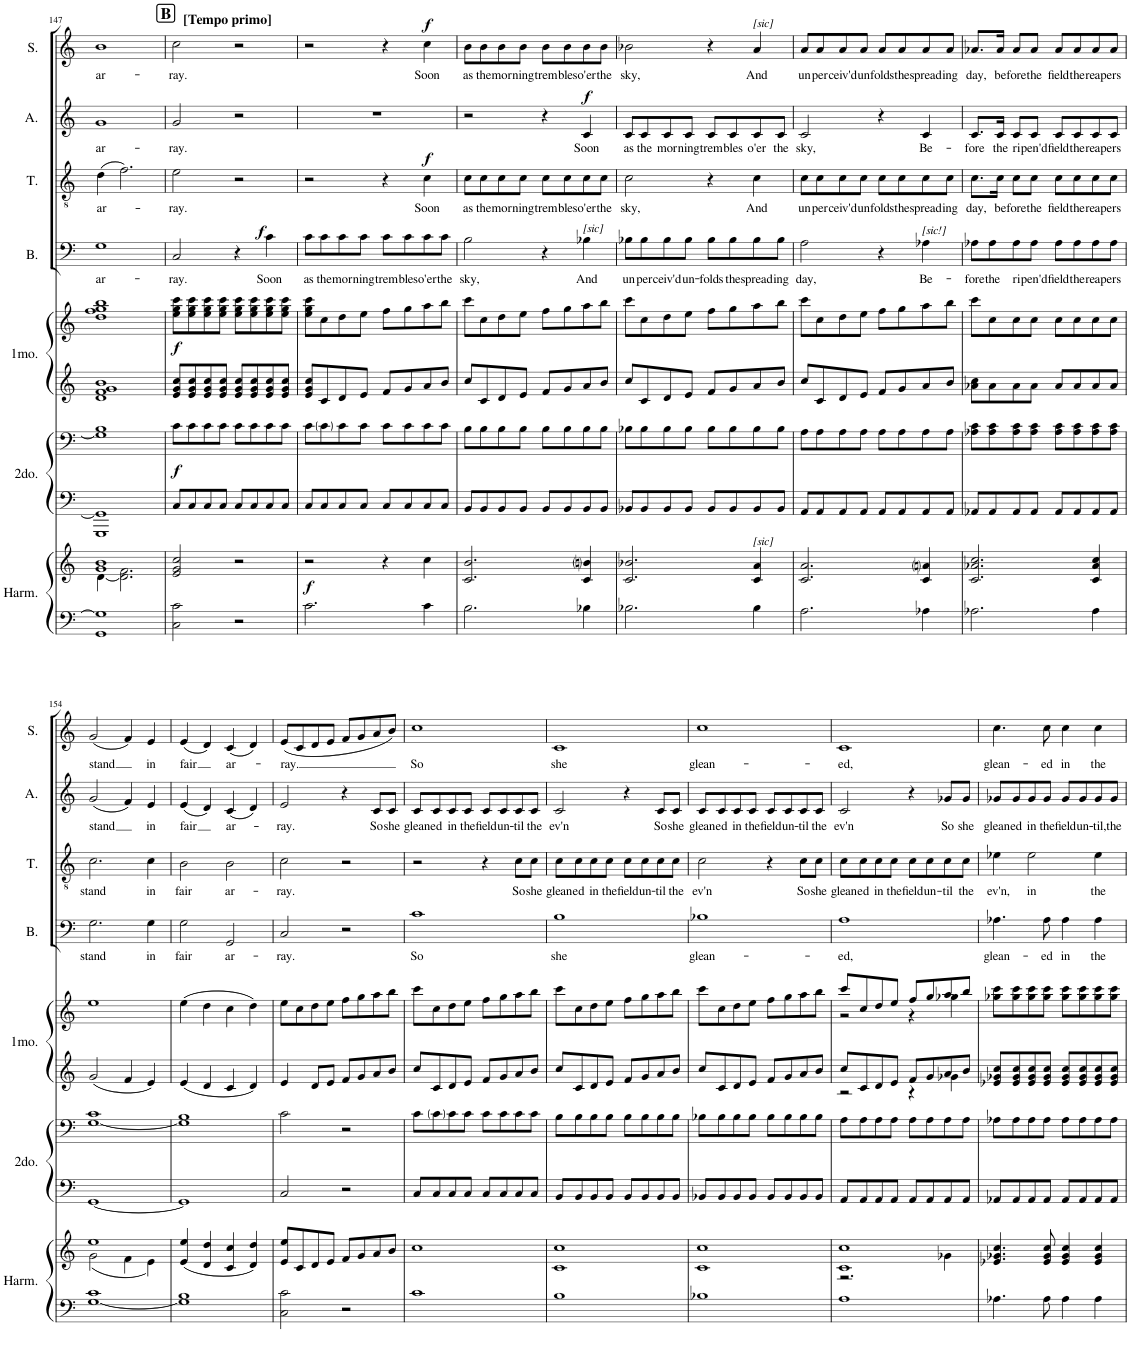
**kern	**kern	**dynam	**kern	**kern	**dynam	**kern	**kern	**dynam	**kern	**text	**dynam	**kern	**text	**dynam	**kern	**text	**dynam	**kern	**text	**dynam
*part7	*part7	*part7	*part6	*part6	*part6	*part5	*part5	*part5	*part4	*part4	*part4	*part3	*part3	*part3	*part2	*part2	*part2	*part1	*part1	*part1
*staff10	*staff9	*staff9/10	*staff8	*staff7	*staff7/8	*staff6	*staff5	*staff5/6	*staff4	*staff4	*staff4	*staff3	*staff3	*staff3	*staff2	*staff2	*staff2	*staff1	*staff1	*staff1
*I"Harmonium	*	*	*I"Secundo	*	*	*I"Primo	*	*	*I"Bass	*	*	*I"Tenor	*	*	*I"Alto	*	*	*I"Soprano	*	*
*I'Harm.	*	*	*	*	*	*	*	*	*I'B.	*	*	*I'T.	*	*	*I'A.	*	*	*I'S.	*	*
!!LO:PB:g=z
*clefF4	*clefG2	*	*clefF4	*clefF4	*	*clefF4	*clefG2	*	*clefF4	*	*	*clefGv2	*	*	*clefG2	*	*	*clefG2	*	*
*k[]	*k[]	*	*k[]	*k[]	*	*k[]	*k[]	*	*k[]	*	*	*k[]	*	*	*k[]	*	*	*k[]	*	*
*M4/4	*M4/4	*	*M4/4	*M4/4	*	*M4/4	*M4/4	*	*M4/4	*	*	*M4/4	*	*	*M4/4	*	*	*M4/4	*	*
*met(c)	*met(c)	*	*met(c)	*met(c)	*	*met(c)	*met(c)	*	*met(c)	*	*	*met(c)	*	*	*met(c)	*	*	*met(c)	*	*
=147	=147	=147	=147	=147	=147	=147	=147	=147	=147	=147	=147	=147	=147	=147	=147	=147	=147	=147	=147	=147
*	*^	*	*	*	*	*	*	*	*	*	*	*	*	*	*	*	*	*	*	*
!	!	!	!	!	!	!	!	!	!	!	!LO:LY:b	!	!	!LO:LY:b	!	!	!LO:LY:b	!	!	!LO:LY:b	!
1GG 1G]	1g 1b	[4d\	.	1GGG 1GG]	1G] 1B	.	1d 1f 1g 1b	1dd 1ff 1gg 1bb	.	1G	ar-	.	(4d\	ar-	.	1g	ar-	.	1b	ar-	.
.	.	2.d\] 2.f\	.	.	.	.	.	.	.	.	.	.	2.f\)	.	.	.	.	.	.	.	.
=148	=148	=148	=148	=148	=148	=148	=148	=148	=148	=148	=148	=148	=148	=148	=148	=148	=148	=148	=148	=148	=148
!!LO:REH:place=s1:a:B:cj:fs=14:t=B
!	!	!	!	!	!	!	!	!	!	!	!	!	!	!	!	!	!	!	!LO:TX:a:B:t=[Tempo primo]	!	!
!	!	!	!	!	!	!LO:DY:b	!	!	!LO:DY:b	!	!LO:LY:b	!	!	!LO:LY:b	!	!	!LO:LY:b	!	!	!LO:LY:b	!
*	*v	*v	*	*	*	*	*	*	*	*	*	*	*	*	*	*	*	*	*	*	*
2C\ 2c\	2e/ 2g/ 2cc/	.	8C/L	8c\L	f	8e/ 8g/ 8cc/L	8ee\ 8gg\ 8ccc\L	f	2C/	-ray.	.	2e\	-ray.	.	2g/	-ray.	.	2cc\	-ray.	.
.	.	.	8C/	8c\	.	8e/ 8g/ 8cc/	8ee\ 8gg\ 8ccc\	.	.	.	.	.	.	.	.	.	.	.	.	.
.	.	.	8C/	8c\	.	8e/ 8g/ 8cc/	8ee\ 8gg\ 8ccc\	.	.	.	.	.	.	.	.	.	.	.	.	.
.	.	.	8C/J	8c\J	.	8e/ 8g/ 8cc/J	8ee\ 8gg\ 8ccc\J	.	.	.	.	.	.	.	.	.	.	.	.	.
2r	2r	.	8C/L	8c\L	.	8e/ 8g/ 8cc/L	8ee\ 8gg\ 8ccc\L	.	4r	.	.	2r	.	.	2r	.	.	2r	.	.
.	.	.	8C/	8c\	.	8e/ 8g/ 8cc/	8ee\ 8gg\ 8ccc\	.	.	.	.	.	.	.	.	.	.	.	.	.
!	!	!	!	!	!	!	!	!	!	!LO:LY:b	!LO:DY:a	!	!	!	!	!	!	!	!	!
.	.	.	8C/	8c\	.	8e/ 8g/ 8cc/	8ee\ 8gg\ 8ccc\	.	4c\	Soon	f	.	.	.	.	.	.	.	.	.
.	.	.	8C/J	8c\J	.	8e/ 8g/ 8cc/J	8ee\ 8gg\ 8ccc\J	.	.	.	.	.	.	.	.	.	.	.	.	.
=149	=149	=149	=149	=149	=149	=149	=149	=149	=149	=149	=149	=149	=149	=149	=149	=149	=149	=149	=149	=149
!	!	!LO:DY:a=2	!	!	!	!	!	!	!	!LO:LY:b	!	!	!	!	!	!	!	!	!	!
2.c\	2r	f	8C/L	8c\L	.	8e/ 8g/ 8cc/L	8ee\ 8gg\ 8ccc\L	.	8c\L	as	.	2r	.	.	1r	.	.	2r	.	.
!	!	!	!	!	!	!	!	!	!	!LO:LY:b	!	!	!	!	!	!	!	!	!	!
.	.	.	8C/	8c\	.	8c/	8cc\	.	8c\	the	.	.	.	.	.	.	.	.	.	.
!	!	!	!	!	!	!	!	!	!	!LO:LY:b	!	!	!	!	!	!	!	!	!	!
.	.	.	8C/	8c\	.	8d/	8dd\	.	8c\	mor-	.	.	.	.	.	.	.	.	.	.
!	!	!	!	!	!	!	!	!	!	!LO:LY:b	!	!	!	!	!	!	!	!	!	!
.	.	.	8C/J	8c\J	.	8e/J	8ee\J	.	8c\J	-ning	.	.	.	.	.	.	.	.	.	.
!	!	!	!	!	!	!	!	!	!	!LO:LY:b	!	!	!	!	!	!	!	!	!	!
.	4r	.	8C/L	8c\L	.	8f/L	8ff\L	.	8c\L	trem-	.	4r	.	.	.	.	.	4r	.	.
!	!	!	!	!	!	!	!	!	!	!LO:LY:b	!	!	!	!	!	!	!	!	!	!
.	.	.	8C/	8c\	.	8g/	8gg\	.	8c\	-bles	.	.	.	.	.	.	.	.	.	.
!	!	!	!	!	!	!	!	!	!	!LO:LY:b	!	!	!LO:LY:b	!LO:DY:a	!	!	!	!	!LO:LY:b	!LO:DY:a
4c\	4cc\	.	8C/	8c\	.	8a/	8aa\	.	8c\	o'er	.	4c\	Soon	f	.	.	.	4cc\	Soon	f
!	!	!	!	!	!	!	!	!	!	!LO:LY:b	!	!	!	!	!	!	!	!	!	!
.	.	.	8C/J	8c\J	.	8b/J	8bb\J	.	8c\J	the	.	.	.	.	.	.	.	.	.	.
=150	=150	=150	=150	=150	=150	=150	=150	=150	=150	=150	=150	=150	=150	=150	=150	=150	=150	=150	=150	=150
!	!	!	!	!	!	!	!	!	!	!LO:LY:b	!	!	!LO:LY:b	!	!	!	!	!	!LO:LY:b	!
2.B\	2.c/ 2.b/	.	8BB/L	8B\L	.	8cc/L	8ccc\L	.	2B\	sky,	.	8c\L	as	.	2r	.	.	8b\L	as	.
!	!	!	!	!	!	!	!	!	!	!	!	!	!LO:LY:b	!	!	!	!	!	!LO:LY:b	!
.	.	.	8BB/	8B\	.	8c/	8cc\	.	.	.	.	8c\	the	.	.	.	.	8b\	the	.
!	!	!	!	!	!	!	!	!	!	!	!	!	!LO:LY:b	!	!	!	!	!	!LO:LY:b	!
.	.	.	8BB/	8B\	.	8d/	8dd\	.	.	.	.	8c\	mor-	.	.	.	.	8b\	mor-	.
!	!	!	!	!	!	!	!	!	!	!	!	!	!LO:LY:b	!	!	!	!	!	!LO:LY:b	!
.	.	.	8BB/J	8B\J	.	8e/J	8ee\J	.	.	.	.	8c\J	-ning	.	.	.	.	8b\J	-ning	.
!	!	!	!	!	!	!	!	!	!	!	!	!	!LO:LY:b	!	!	!	!	!	!LO:LY:b	!
.	.	.	8BB/L	8B\L	.	8f/L	8ff\L	.	4r	.	.	8c\L	trem-	.	4r	.	.	8b\L	trem-	.
!	!	!	!	!	!	!	!	!	!	!	!	!	!LO:LY:b	!	!	!	!	!	!LO:LY:b	!
.	.	.	8BB/	8B\	.	8g/	8gg\	.	.	.	.	8c\	-bles	.	.	.	.	8b\	-bles	.
!	!	!	!	!	!	!	!	!	!LO:TX:a:i:t=[sic]	!	!	!	!	!	!	!	!	!	!	!
!	!	!	!	!	!	!	!	!	!	!LO:LY:b	!	!	!LO:LY:b	!	!	!LO:LY:b	!LO:DY:a	!	!LO:LY:b	!
4B-X\	4c/ 4bni/	.	8BB/	8B\	.	8a/	8aa\	.	4B-X\	And	.	8c\	o'er	.	4c/	Soon	f	8b\	o'er	.
!	!	!	!	!	!	!	!	!	!	!	!	!	!LO:LY:b	!	!	!	!	!	!LO:LY:b	!
.	.	.	8BB/J	8B\J	.	8b/J	8bb\J	.	.	.	.	8c\J	the	.	.	.	.	8b\J	the	.
=151	=151	=151	=151	=151	=151	=151	=151	=151	=151	=151	=151	=151	=151	=151	=151	=151	=151	=151	=151	=151
!	!	!	!	!	!	!	!	!	!	!LO:LY:b	!	!	!LO:LY:b	!	!	!LO:LY:b	!	!	!LO:LY:b	!
2.B-X\	2.c/ 2.b-X/	.	8BB-X/L	8B-X\L	.	8cc/L	8ccc\L	.	8B-X\L	un-	.	2c\	sky,	.	8c/L	as	.	2b-X\	sky,	.
!	!	!	!	!	!	!	!	!	!	!LO:LY:b	!	!	!	!	!	!LO:LY:b	!	!	!	!
.	.	.	8BB-/	8B-\	.	8c/	8cc\	.	8B-\	-per-	.	.	.	.	8c/	the	.	.	.	.
!	!	!	!	!	!	!	!	!	!	!LO:LY:b	!	!	!	!	!	!LO:LY:b	!	!	!	!
.	.	.	8BB-/	8B-\	.	8d/	8dd\	.	8B-\	-ceiv'd	.	.	.	.	8c/	mor-	.	.	.	.
!	!	!	!	!	!	!	!	!	!	!LO:LY:b	!	!	!	!	!	!LO:LY:b	!	!	!	!
.	.	.	8BB-/J	8B-\J	.	8e/J	8ee\J	.	8B-\J	un-	.	.	.	.	8c/J	-ning	.	.	.	.
!	!	!	!	!	!	!	!	!	!	!LO:LY:b	!	!	!	!	!	!LO:LY:b	!	!	!	!
.	.	.	8BB-/L	8B-\L	.	8f/L	8ff\L	.	8B-\L	-folds	.	4r	.	.	8c/L	trem-	.	4r	.	.
!	!	!	!	!	!	!	!	!	!	!LO:LY:b	!	!	!	!	!	!LO:LY:b	!	!	!	!
.	.	.	8BB-/	8B-\	.	8g/	8gg\	.	8B-\	the	.	.	.	.	8c/	-bles	.	.	.	.
!	!	!	!	!	!	!	!	!	!	!	!	!	!	!	!	!	!	!LO:TX:a:i:t=[sic]	!	!
!	!LO:TX:a:i:t=[sic]	!	!	!	!	!	!	!	!	!	!	!	!	!	!	!	!	!	!	!
!	!	!	!	!	!	!	!	!	!	!LO:LY:b	!	!	!LO:LY:b	!	!	!LO:LY:b	!	!	!LO:LY:b	!
4B-\	4c/ 4a/	.	8BB-/	8B-\	.	8a/	8aa\	.	8B-\	spread-	.	4c\	And	.	8c/	o'er	.	4a/	And	.
!	!	!	!	!	!	!	!	!	!	!LO:LY:b	!	!	!	!	!	!LO:LY:b	!	!	!	!
.	.	.	8BB-/J	8B-\J	.	8b/J	8bb\J	.	8B-\J	-ing	.	.	.	.	8c/J	the	.	.	.	.
=152	=152	=152	=152	=152	=152	=152	=152	=152	=152	=152	=152	=152	=152	=152	=152	=152	=152	=152	=152	=152
!	!	!	!	!	!	!	!	!	!	!LO:LY:b	!	!	!LO:LY:b	!	!	!LO:LY:b	!	!	!LO:LY:b	!
2.A\	2.c/ 2.a/	.	8AA/L	8A\L	.	8cc/L	8ccc\L	.	2A\	day,	.	8c\L	un-	.	2c/	sky,	.	8a/L	un-	.
!	!	!	!	!	!	!	!	!	!	!	!	!	!LO:LY:b	!	!	!	!	!	!LO:LY:b	!
.	.	.	8AA/	8A\	.	8c/	8cc\	.	.	.	.	8c\	-per-	.	.	.	.	8a/	-per-	.
!	!	!	!	!	!	!	!	!	!	!	!	!	!LO:LY:b	!	!	!	!	!	!LO:LY:b	!
.	.	.	8AA/	8A\	.	8d/	8dd\	.	.	.	.	8c\	-ceiv'd	.	.	.	.	8a/	-ceiv'd	.
!	!	!	!	!	!	!	!	!	!	!	!	!	!LO:LY:b	!	!	!	!	!	!LO:LY:b	!
.	.	.	8AA/J	8A\J	.	8e/J	8ee\J	.	.	.	.	8c\J	un-	.	.	.	.	8a/J	un-	.
!	!	!	!	!	!	!	!	!	!	!	!	!	!LO:LY:b	!	!	!	!	!	!LO:LY:b	!
.	.	.	8AA/L	8A\L	.	8f/L	8ff\L	.	4r	.	.	8c\L	-folds	.	4r	.	.	8a/L	-folds	.
!	!	!	!	!	!	!	!	!	!	!	!	!	!LO:LY:b	!	!	!	!	!	!LO:LY:b	!
.	.	.	8AA/	8A\	.	8g/	8gg\	.	.	.	.	8c\	the	.	.	.	.	8a/	the	.
!	!	!	!	!	!	!	!	!	!LO:TX:a:i:t=[sic!]	!	!	!	!	!	!	!	!	!	!	!
!	!	!	!	!	!	!	!	!	!	!LO:LY:b	!	!	!LO:LY:b	!	!	!LO:LY:b	!	!	!LO:LY:b	!
4A-X\	4c/ 4ani/	.	8AA/	8A\	.	8a/	8aa\	.	4A-X\	Be-	.	8c\	spread-	.	4c/	Be-	.	8a/	spread-	.
!	!	!	!	!	!	!	!	!	!	!	!	!	!LO:LY:b	!	!	!	!	!	!LO:LY:b	!
.	.	.	8AA/J	8A\J	.	8b/J	8bb\J	.	.	.	.	8c\J	-ing	.	.	.	.	8a/J	-ing	.
=153	=153	=153	=153	=153	=153	=153	=153	=153	=153	=153	=153	=153	=153	=153	=153	=153	=153	=153	=153	=153
!	!	!	!	!	!	!	!	!	!	!LO:LY:b	!	!	!LO:LY:b	!	!	!LO:LY:b	!	!	!LO:LY:b	!
2.A-X\	2.c/ 2.a-X/ 2.cc/	.	8AA-X/L	8A-X\ 8c\L	.	8a-X\ 8cc\L	8ccc\L	.	8A-X\L	-fore	.	8.c\L	day,	.	8.c/L	-fore	.	8.a-X/L	day,	.
!	!	!	!	!	!	!	!	!	!	!LO:LY:b	!	!	!	!	!	!	!	!	!	!
.	.	.	8AA-/	8A-\ 8c\	.	8a-\	8cc\	.	8A-\	the	.	.	.	.	.	.	.	.	.	.
!	!	!	!	!	!	!	!	!	!	!	!	!	!LO:LY:b	!	!	!LO:LY:b	!	!	!LO:LY:b	!
.	.	.	.	.	.	.	.	.	.	.	.	16c\Jk	be-	.	16c/Jk	the	.	16a-/Jk	be-	.
!	!	!	!	!	!	!	!	!	!	!LO:LY:b	!	!	!LO:LY:b	!	!	!LO:LY:b	!	!	!LO:LY:b	!
.	.	.	8AA-/	8A-\ 8c\	.	8a-\	8cc\	.	8A-\	ri-	.	8c\L	-fore	.	8c/L	ri-	.	8a-/L	-fore	.
!	!	!	!	!	!	!	!	!	!	!LO:LY:b	!	!	!LO:LY:b	!	!	!LO:LY:b	!	!	!LO:LY:b	!
.	.	.	8AA-/J	8A-\ 8c\J	.	8a-\J	8cc\J	.	8A-\J	-pen'd	.	8c\J	the	.	8c/J	-pen'd	.	8a-/J	the	.
!	!	!	!	!	!	!	!	!	!	!LO:LY:b	!	!	!LO:LY:b	!	!	!LO:LY:b	!	!	!LO:LY:b	!
.	.	.	8AA-/L	8A-\ 8c\L	.	8a-/L	8cc\L	.	8A-\L	field	.	8c\L	field	.	8c/L	field	.	8a-/L	field	.
!	!	!	!	!	!	!	!	!	!	!LO:LY:b	!	!	!LO:LY:b	!	!	!LO:LY:b	!	!	!LO:LY:b	!
.	.	.	8AA-/	8A-\ 8c\	.	8a-/	8cc\	.	8A-\	the	.	8c\	the	.	8c/	the	.	8a-/	the	.
!	!	!	!	!	!	!	!	!	!	!LO:LY:b	!	!	!LO:LY:b	!	!	!LO:LY:b	!	!	!LO:LY:b	!
4A-\	4c/ 4a-/ 4cc/	.	8AA-/	8A-\ 8c\	.	8a-/	8cc\	.	8A-\	reap-	.	8c\	reap-	.	8c/	reap-	.	8a-/	reap-	.
!	!	!	!	!	!	!	!	!	!	!LO:LY:b	!	!	!LO:LY:b	!	!	!LO:LY:b	!	!	!LO:LY:b	!
.	.	.	8AA-/J	8A-\ 8c\J	.	8a-/J	8cc\J	.	8A-\J	-ers	.	8c\J	-ers	.	8c/J	-ers	.	8a-/J	-ers	.
!!LO:LB:g=z
=154	=154	=154	=154	=154	=154	=154	=154	=154	=154	=154	=154	=154	=154	=154	=154	=154	=154	=154	=154	=154
*	*^	*	*	*	*	*	*	*	*	*	*	*	*	*	*	*	*	*	*	*
!	!	!	!	!	!	!	!	!	!	!	!LO:LY:b	!	!	!LO:LY:b	!	!	!LO:LY:b	!	!	!LO:LY:b	!
[1G 1c	1ee	(2g\	.	[1GG	[1G 1c	.	2g/	1ee	.	2.G\	stand	.	2.c\	stand	.	(2g/	stand	.	(2g/	stand	.
.	.	4f\	.	.	.	.	4f/	.	.	.	.	.	.	.	.	4f/)	.	.	4f/)	.	.
!	!	!	!	!	!	!	!	!	!	!	!LO:LY:b	!	!	!LO:LY:b	!	!	!LO:LY:b	!	!	!LO:LY:b	!
.	.	4e\)	.	.	.	.	4e/	.	.	4G\	in	.	4c\	in	.	4e/	in	.	4e/	in	.
=155	=155	=155	=155	=155	=155	=155	=155	=155	=155	=155	=155	=155	=155	=155	=155	=155	=155	=155	=155	=155	=155
!	!	!	!	!	!	!	!	!	!	!	!LO:LY:b	!	!	!LO:LY:b	!	!	!LO:LY:b	!	!	!LO:LY:b	!
*	*v	*v	*	*	*	*	*	*	*	*	*	*	*	*	*	*	*	*	*	*	*
1G] 1B	(4e/ 4ee/	.	1GG]	1G] 1B	.	4e/	(4ee\	.	2G\	fair	.	2B\	fair	.	(4e/	fair	.	(4e/	fair	.
.	4d/ 4dd/	.	.	.	.	4d/	4dd\	.	.	.	.	.	.	.	4d/)	.	.	4d/)	.	.
!	!	!	!	!	!	!	!	!	!	!LO:LY:b	!	!	!LO:LY:b	!	!	!LO:LY:b	!	!	!LO:LY:b	!
.	4c/ 4cc/	.	.	.	.	4c/	4cc\	.	2GG/	ar-	.	2B\	ar-	.	(4c/	ar-	.	(4c/	ar-	.
.	4d/ 4dd/)	.	.	.	.	4d/	4dd\)	.	.	.	.	.	.	.	4d/)	.	.	4d/)	.	.
=156	=156	=156	=156	=156	=156	=156	=156	=156	=156	=156	=156	=156	=156	=156	=156	=156	=156	=156	=156	=156
!	!	!	!	!	!	!	!	!	!	!LO:LY:b	!	!	!LO:LY:b	!	!	!LO:LY:b	!	!	!LO:LY:b	!
2C\ 2c\	8e/ 8ee/L	.	2C/	2c\	.	4e/	8ee\L	.	2C/	-ray.	.	2c\	-ray.	.	2e/	-ray.	.	(8e/L	-ray.	.
.	8c/	.	.	.	.	.	8cc\	.	.	.	.	.	.	.	.	.	.	8c/	.	.
.	8d/	.	.	.	.	8d/L	8dd\	.	.	.	.	.	.	.	.	.	.	8d/	.	.
.	8e/J	.	.	.	.	8e/J	8ee\J	.	.	.	.	.	.	.	.	.	.	8e/J	.	.
2r	8f/L	.	2r	2r	.	8f/L	8ff\L	.	2r	.	.	2r	.	.	4r	.	.	8f/L	.	.
.	8g/	.	.	.	.	8g/	8gg\	.	.	.	.	.	.	.	.	.	.	8g/	.	.
!	!	!	!	!	!	!	!	!	!	!	!	!	!	!	!	!LO:LY:b	!	!	!	!
.	8a/	.	.	.	.	8a/	8aa\	.	.	.	.	.	.	.	8c/L	So	.	8a/	.	.
!	!	!	!	!	!	!	!	!	!	!	!	!	!	!	!	!LO:LY:b	!	!	!	!
.	8b/J	.	.	.	.	8b/J	8bb\J	.	.	.	.	.	.	.	8c/J	she	.	8b/J)	.	.
=157	=157	=157	=157	=157	=157	=157	=157	=157	=157	=157	=157	=157	=157	=157	=157	=157	=157	=157	=157	=157
!	!	!	!	!	!	!	!	!	!	!LO:LY:b	!	!	!	!	!	!LO:LY:b	!	!	!LO:LY:b	!
1c	1cc	.	8C/L	8c\L	.	8cc/L	8ccc\L	.	1c	So	.	2r	.	.	8c/L	glean-	.	1cc	So	.
!	!	!	!	!	!	!	!	!	!	!	!	!	!	!	!	!LO:LY:b	!	!	!	!
.	.	.	8C/	8c\	.	8c/	8cc\	.	.	.	.	.	.	.	8c/	-ed	.	.	.	.
!	!	!	!	!	!	!	!	!	!	!	!	!	!	!	!	!LO:LY:b	!	!	!	!
.	.	.	8C/	8c\	.	8d/	8dd\	.	.	.	.	.	.	.	8c/	in	.	.	.	.
!	!	!	!	!	!	!	!	!	!	!	!	!	!	!	!	!LO:LY:b	!	!	!	!
.	.	.	8C/J	8c\J	.	8e/J	8ee\J	.	.	.	.	.	.	.	8c/J	the	.	.	.	.
!	!	!	!	!	!	!	!	!	!	!	!	!	!	!	!	!LO:LY:b	!	!	!	!
.	.	.	8C/L	8c\L	.	8f/L	8ff\L	.	.	.	.	4r	.	.	8c/L	field	.	.	.	.
!	!	!	!	!	!	!	!	!	!	!	!	!	!	!	!	!LO:LY:b	!	!	!	!
.	.	.	8C/	8c\	.	8g/	8gg\	.	.	.	.	.	.	.	8c/	un-	.	.	.	.
!	!	!	!	!	!	!	!	!	!	!	!	!	!LO:LY:b	!	!	!LO:LY:b	!	!	!	!
.	.	.	8C/	8c\	.	8a/	8aa\	.	.	.	.	8c\L	So	.	8c/	-til	.	.	.	.
!	!	!	!	!	!	!	!	!	!	!	!	!	!LO:LY:b	!	!	!LO:LY:b	!	!	!	!
.	.	.	8C/J	8c\J	.	8b/J	8bb\J	.	.	.	.	8c\J	she	.	8c/J	the	.	.	.	.
=158	=158	=158	=158	=158	=158	=158	=158	=158	=158	=158	=158	=158	=158	=158	=158	=158	=158	=158	=158	=158
!	!	!	!	!	!	!	!	!	!	!LO:LY:b	!	!	!LO:LY:b	!	!	!LO:LY:b	!	!	!LO:LY:b	!
1B	1c 1cc	.	8BB/L	8B\L	.	8cc/L	8ccc\L	.	1B	she	.	8c\L	glean-	.	2c/	ev'n	.	1c	she	.
!	!	!	!	!	!	!	!	!	!	!	!	!	!LO:LY:b	!	!	!	!	!	!	!
.	.	.	8BB/	8B\	.	8c/	8cc\	.	.	.	.	8c\	-ed	.	.	.	.	.	.	.
!	!	!	!	!	!	!	!	!	!	!	!	!	!LO:LY:b	!	!	!	!	!	!	!
.	.	.	8BB/	8B\	.	8d/	8dd\	.	.	.	.	8c\	in	.	.	.	.	.	.	.
!	!	!	!	!	!	!	!	!	!	!	!	!	!LO:LY:b	!	!	!	!	!	!	!
.	.	.	8BB/J	8B\J	.	8e/J	8ee\J	.	.	.	.	8c\J	the	.	.	.	.	.	.	.
!	!	!	!	!	!	!	!	!	!	!	!	!	!LO:LY:b	!	!	!	!	!	!	!
.	.	.	8BB/L	8B\L	.	8f/L	8ff\L	.	.	.	.	8c\L	field	.	4r	.	.	.	.	.
!	!	!	!	!	!	!	!	!	!	!	!	!	!LO:LY:b	!	!	!	!	!	!	!
.	.	.	8BB/	8B\	.	8g/	8gg\	.	.	.	.	8c\	un-	.	.	.	.	.	.	.
!	!	!	!	!	!	!	!	!	!	!	!	!	!LO:LY:b	!	!	!LO:LY:b	!	!	!	!
.	.	.	8BB/	8B\	.	8a/	8aa\	.	.	.	.	8c\	-til	.	8c/L	So	.	.	.	.
!	!	!	!	!	!	!	!	!	!	!	!	!	!LO:LY:b	!	!	!LO:LY:b	!	!	!	!
.	.	.	8BB/J	8B\J	.	8b/J	8bb\J	.	.	.	.	8c\J	the	.	8c/J	she	.	.	.	.
=159	=159	=159	=159	=159	=159	=159	=159	=159	=159	=159	=159	=159	=159	=159	=159	=159	=159	=159	=159	=159
!	!	!	!	!	!	!	!	!	!	!LO:LY:b	!	!	!LO:LY:b	!	!	!LO:LY:b	!	!	!LO:LY:b	!
1B-X	1c 1cc	.	8BB-X/L	8B-X\L	.	8cc/L	8ccc\L	.	1B-X	glean-	.	2c\	ev'n	.	8c/L	glean-	.	1cc	glean-	.
!	!	!	!	!	!	!	!	!	!	!	!	!	!	!	!	!LO:LY:b	!	!	!	!
.	.	.	8BB-/	8B-\	.	8c/	8cc\	.	.	.	.	.	.	.	8c/	-ed	.	.	.	.
!	!	!	!	!	!	!	!	!	!	!	!	!	!	!	!	!LO:LY:b	!	!	!	!
.	.	.	8BB-/	8B-\	.	8d/	8dd\	.	.	.	.	.	.	.	8c/	in	.	.	.	.
!	!	!	!	!	!	!	!	!	!	!	!	!	!	!	!	!LO:LY:b	!	!	!	!
.	.	.	8BB-/J	8B-\J	.	8e/J	8ee\J	.	.	.	.	.	.	.	8c/J	the	.	.	.	.
!	!	!	!	!	!	!	!	!	!	!	!	!	!	!	!	!LO:LY:b	!	!	!	!
.	.	.	8BB-/L	8B-\L	.	8f/L	8ff\L	.	.	.	.	4r	.	.	8c/L	field	.	.	.	.
!	!	!	!	!	!	!	!	!	!	!	!	!	!	!	!	!LO:LY:b	!	!	!	!
.	.	.	8BB-/	8B-\	.	8g/	8gg\	.	.	.	.	.	.	.	8c/	un-	.	.	.	.
!	!	!	!	!	!	!	!	!	!	!	!	!	!LO:LY:b	!	!	!LO:LY:b	!	!	!	!
.	.	.	8BB-/	8B-\	.	8a/	8aa\	.	.	.	.	8c\L	So	.	8c/	-til	.	.	.	.
!	!	!	!	!	!	!	!	!	!	!	!	!	!LO:LY:b	!	!	!LO:LY:b	!	!	!	!
.	.	.	8BB-/J	8B-\J	.	8b/J	8bb\J	.	.	.	.	8c\J	she	.	8c/J	the	.	.	.	.
=160	=160	=160	=160	=160	=160	=160	=160	=160	=160	=160	=160	=160	=160	=160	=160	=160	=160	=160	=160	=160
*	*^	*	*	*	*	*^	*^	*	*	*	*	*	*	*	*	*	*	*	*	*
!	!	!	!	!	!	!	!	!	!	!	!	!	!LO:LY:b	!	!	!LO:LY:b	!	!	!LO:LY:b	!	!	!LO:LY:b	!
1A	1c 1cc	2.r	.	8AA/L	8A\L	.	8cc/L	2r	8ccc/L	2r	.	1A	-ed,	.	8c\L	glean-	.	2c/	ev'n	.	1c	-ed,	.
!	!	!	!	!	!	!	!	!	!	!	!	!	!	!	!	!LO:LY:b	!	!	!	!	!	!	!
.	.	.	.	8AA/	8A\	.	8c/	.	8cc/	.	.	.	.	.	8c\	-ed	.	.	.	.	.	.	.
!	!	!	!	!	!	!	!	!	!	!	!	!	!	!	!	!LO:LY:b	!	!	!	!	!	!	!
.	.	.	.	8AA/	8A\	.	8d/	.	8dd/	.	.	.	.	.	8c\	in	.	.	.	.	.	.	.
!	!	!	!	!	!	!	!	!	!	!	!	!	!	!	!	!LO:LY:b	!	!	!	!	!	!	!
.	.	.	.	8AA/J	8A\J	.	8e/J	.	8ee/J	.	.	.	.	.	8c\J	the	.	.	.	.	.	.	.
!	!	!	!	!	!	!	!	!	!	!	!	!	!	!	!	!LO:LY:b	!	!	!	!	!	!	!
.	.	.	.	8AA/L	8A\L	.	8f/L	4r	8ff/L	4r	.	.	.	.	8c\L	field	.	4r	.	.	.	.	.
!	!	!	!	!	!	!	!	!	!	!	!	!	!	!	!	!LO:LY:b	!	!	!	!	!	!	!
.	.	.	.	8AA/	8A\	.	8g/	.	8gg/	.	.	.	.	.	8c\	un-	.	.	.	.	.	.	.
!	!	!	!	!	!	!	!	!	!	!	!	!	!	!	!	!LO:LY:b	!	!	!LO:LY:b	!	!	!	!
.	.	4g-X\	.	8AA/	8A\	.	8a/	4g-X\	8aa/	4gg-X\	.	.	.	.	8c\	-til	.	8g-X/L	So	.	.	.	.
!	!	!	!	!	!	!	!	!	!	!	!	!	!	!	!	!LO:LY:b	!	!	!LO:LY:b	!	!	!	!
.	.	.	.	8AA/J	8A\J	.	8b/J	.	8bb/J	.	.	.	.	.	8c\J	the	.	8g-/J	she	.	.	.	.
*	*	*	*	*	*	*	*v	*v	*	*	*	*	*	*	*	*	*	*	*	*	*	*	*
*	*v	*v	*	*	*	*	*	*v	*v	*	*	*	*	*	*	*	*	*	*	*	*	*
=161	=161	=161	=161	=161	=161	=161	=161	=161	=161	=161	=161	=161	=161	=161	=161	=161	=161	=161	=161	=161
!	!	!	!	!	!	!	!	!	!	!LO:LY:b	!	!	!LO:LY:b	!	!	!LO:LY:b	!	!	!LO:LY:b	!
4.A-X\	4.e-X/ 4.g-X/ 4.cc/	.	8AA-X/L	8A-X\L	.	8e-X/ 8g-X/ 8cc/L	8gg-X\ 8ccc\L	.	4.A-X\	glean-	.	4e-X\	ev'n,	.	8g-X/L	glean-	.	4.cc\	glean-	.
!	!	!	!	!	!	!	!	!	!	!	!	!	!	!	!	!LO:LY:b	!	!	!	!
.	.	.	8AA-/	8A-\	.	8e-/ 8g-/ 8cc/	8gg-\ 8ccc\	.	.	.	.	.	.	.	8g-/	-ed	.	.	.	.
!	!	!	!	!	!	!	!	!	!	!	!	!	!LO:LY:b	!	!	!LO:LY:b	!	!	!	!
.	.	.	8AA-/	8A-\	.	8e-/ 8g-/ 8cc/	8gg-\ 8ccc\	.	.	.	.	2e-\	in	.	8g-/	in	.	.	.	.
!	!	!	!	!	!	!	!	!	!	!LO:LY:b	!	!	!	!	!	!LO:LY:b	!	!	!LO:LY:b	!
8A-\	8e-/ 8g-/ 8cc/	.	8AA-/J	8A-\J	.	8e-/ 8g-/ 8cc/J	8gg-\ 8ccc\J	.	8A-\	-ed	.	.	.	.	8g-/J	the	.	8cc\	-ed	.
!	!	!	!	!	!	!	!	!	!	!LO:LY:b	!	!	!	!	!	!LO:LY:b	!	!	!LO:LY:b	!
4A-\	4e-/ 4g-/ 4cc/	.	8AA-/L	8A-\L	.	8e-/ 8g-/ 8cc/L	8gg-\ 8ccc\L	.	4A-\	in	.	.	.	.	8g-/L	field	.	4cc\	in	.
!	!	!	!	!	!	!	!	!	!	!	!	!	!	!	!	!LO:LY:b	!	!	!	!
.	.	.	8AA-/	8A-\	.	8e-/ 8g-/ 8cc/	8gg-\ 8ccc\	.	.	.	.	.	.	.	8g-/	un-	.	.	.	.
!	!	!	!	!	!	!	!	!	!	!LO:LY:b	!	!	!LO:LY:b	!	!	!LO:LY:b	!	!	!LO:LY:b	!
4A-\	4e-/ 4g-/ 4cc/	.	8AA-/	8A-\	.	8e-/ 8g-/ 8cc/	8gg-\ 8ccc\	.	4A-\	the	.	4e-\	the	.	8g-/	-til,	.	4cc\	the	.
!	!	!	!	!	!	!	!	!	!	!	!	!	!	!	!	!LO:LY:b	!	!	!	!
.	.	.	8AA-/J	8A-\J	.	8e-/ 8g-/ 8cc/J	8gg-\ 8ccc\J	.	.	.	.	.	.	.	8g-/J	the	.	.	.	.
=	=	=	=	=	=	=	=	=	=	=	=	=	=	=	=	=	=	=	=	=
*-	*-	*-	*-	*-	*-	*-	*-	*-	*-	*-	*-	*-	*-	*-	*-	*-	*-	*-	*-	*-
